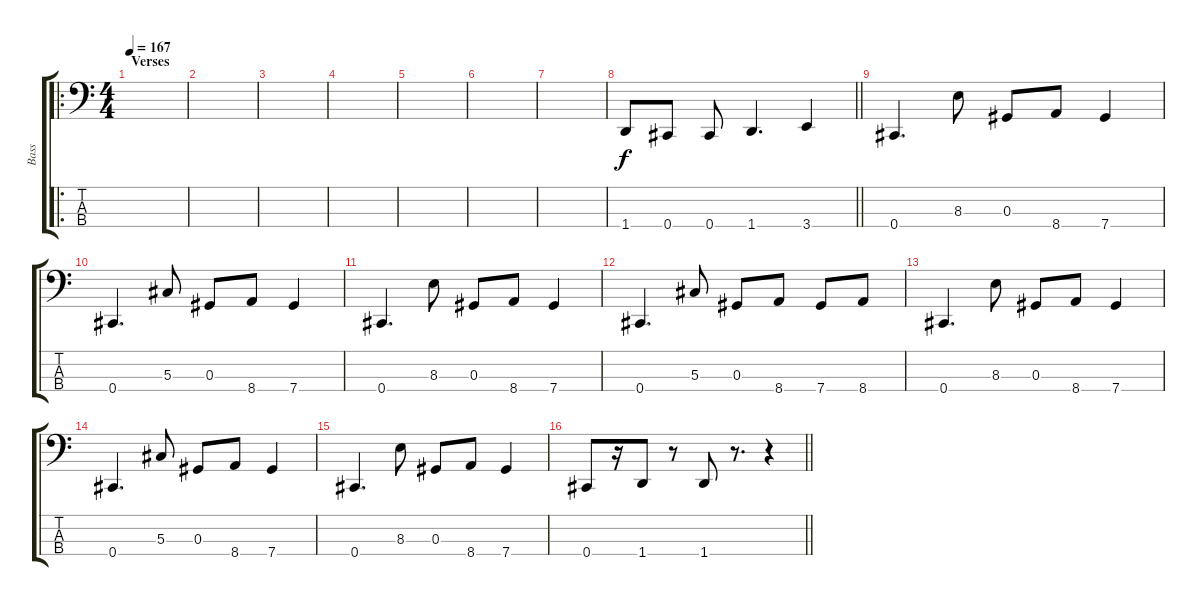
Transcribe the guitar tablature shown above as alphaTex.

\track ("Bass" "Bass") {instrument electricbasspick}
\staff {score tabs}
\tuning (Gb2 Db2 Ab1 Db1) {hide}
\ro
\ts (4 4)
\section ("" "Verses")
\tempo 167
\clef f4
\ks c
|
|
|
|
|
|
|
\barLineRight lightlight
1.4.8 0.4.8 0.4.8 1.4.4{d} 3.4.4 |
0.4.4{d} 8.3.8 0.3.8 8.4.8 7.4.4 |
0.4.4{d} 5.3.8 0.3.8 8.4.8 7.4.4 |
0.4.4{d} 8.3.8 0.3.8 8.4.8 7.4.4 |
0.4.4{d} 5.3.8 0.3.8 8.4.8 7.4.8 8.4.8 |
0.4.4{d} 8.3.8 0.3.8 8.4.8 7.4.4 |
0.4.4{d} 5.3.8 0.3.8 8.4.8 7.4.4 |
0.4.4{d} 8.3.8 0.3.8 8.4.8 7.4.4 |
\barLineRight lightlight
0.4.8 r.16 1.4.8 r.8 1.4.8 r.8{d} r.4
